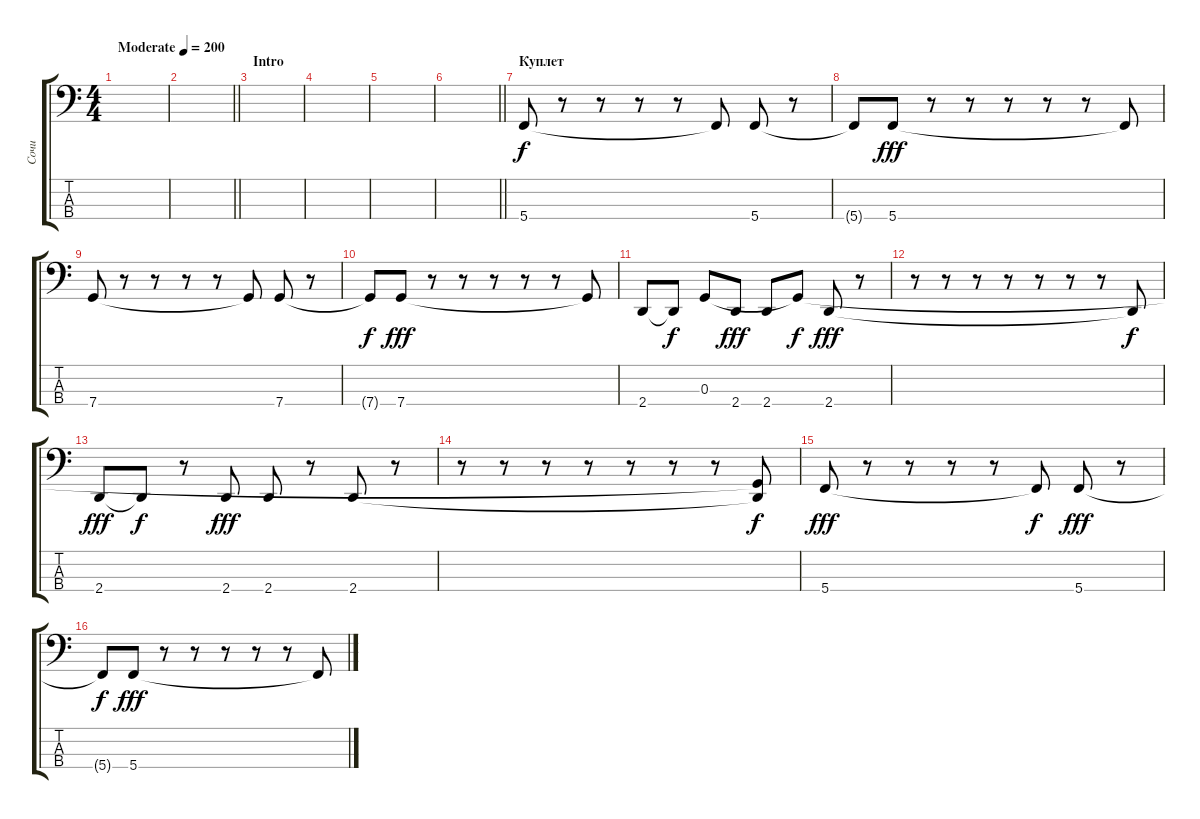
\track ("Сочи" "Сочи") {instrument electricbasspick}
\staff {score tabs}
\tuning (F2 C2 G1 C1) {hide}
\ts (4 4)
\tempo (200 "Moderate")
\clef f4
\ks c
|
\barLineRight lightlight
|
\section ("" "Intro")
|
|
|
\barLineRight lightlight
|
\section ("" "Куплет")
5.4.8 r.8 r.8 r.8 r.8 5.4{t}.8{dy f} 5.4.8 r.8 |
5.4{t}.8 5.4.8{dy fff} r.8 r.8 r.8 r.8 r.8 5.4{t}.8 |
7.4.8 r.8 r.8 r.8 r.8 7.4{t}.8 7.4.8 r.8 |
7.4{t}.8{dy f} 7.4.8{dy fff} r.8 r.8 r.8 r.8 r.8 7.4{t}.8 |
2.4.8 2.4{t}.8{dy f} 0.3.8 2.4.8{dy fff} 2.4.8 0.3{t}.8{dy f} 2.4.8{dy fff} r.8 |
r.8 r.8 r.8 r.8 r.8 r.8 r.8 2.4{t}.8{dy f} |
2.4.8{dy fff} 2.4{t}.8{dy f} r.8 2.4.8{dy fff} 2.4.8 r.8 2.4.8 r.8 |
r.8 r.8 r.8 r.8 r.8 r.8 r.8 (0.3{t} 2.4{t}).8{dy f} |
5.4.8{dy fff} r.8 r.8 r.8 r.8 5.4{t}.8{dy f} 5.4.8{dy fff} r.8 |
5.4{t}.8{dy f} 5.4.8{dy fff} r.8 r.8 r.8 r.8 r.8 5.4{t}.8
